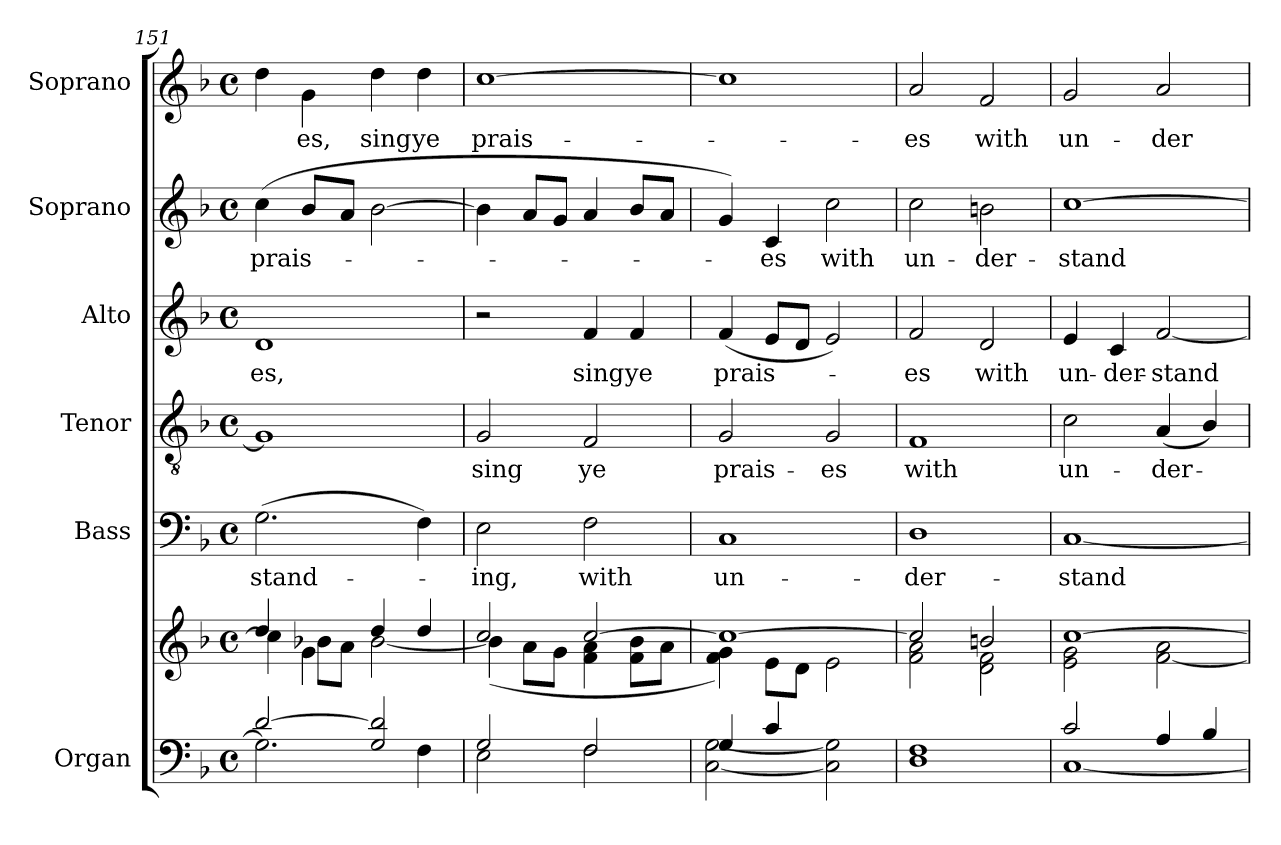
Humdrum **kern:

**kern	**kern	**kern	**text	**kern	**text	**kern	**text	**kern	**text	**kern	**text
*part6	*part6	*part5	*part5	*part4	*part4	*part3	*part3	*part2	*part2	*part1	*part1
*staff7	*staff6	*staff5	*staff5	*staff4	*staff4	*staff3	*staff3	*staff2	*staff2	*staff1	*staff1
*I"Organ	*	*I"Bass	*	*I"Tenor	*	*I"Alto	*	*I"Soprano	*	*I"Soprano	*
*I'Org.	*	*I'B.	*	*I'T.	*	*I'A.	*	*I'S.	*	*I'S.	*
*clefF4	*clefG2	*clefF4	*	*clefGv2	*	*clefG2	*	*clefG2	*	*clefG2	*
*	*	*	*	*ITrd7c12	*	*	*	*	*	*	*
*k[b-]	*k[b-]	*k[b-]	*	*k[b-]	*	*k[b-]	*	*k[b-]	*	*k[b-]	*
*F:	*F:	*F:	*	*F:	*	*F:	*	*F:	*	*F:	*
*M4/4	*M4/4	*M4/4	*	*M4/4	*	*M4/4	*	*M4/4	*	*M4/4	*
*met(c)	*met(c)	*met(c)	*	*met(c)	*	*met(c)	*	*met(c)	*	*met(c)	*
=151	=151	=151	=151	=151	=151	=151	=151	=151	=151	=151	=151
*^	*^	*	*	*	*	*	*	*	*	*	*
!	!	!	!	!	!LO:LY:b:color=#000000	!	!	!	!	!	!	!	!
!	!	!	!	!	!	!	!	!	!LO:LY:b:color=#000000	!	!	!	!
!	!	!	!	!	!	!	!	!	!	!	!LO:LY:b:color=#000000	!	!
[>2di/	2.Gi\]	4ddi/	4cci\]	(2.Gi\	-stand-	1GGi]	.	1di	-es,	(4cci\	prais-	4ddi\	.
!	!	!	!	!	!	!	!	!	!	!	!	!	!LO:LY:b:color=#000000
.	.	4gi\	8b-Xi\L	.	.	.	.	.	.	8b-i/L	.	4gi\	-es,
.	.	.	8ai\J	.	.	.	.	.	.	8ai/J	.	.	.
!	!	!	!	!	!	!	!	!	!	!	!	!	!LO:LY:b:color=#000000
2Gi/ 2di]	.	4ddi/	[<2b-i\	.	.	.	.	.	.	[>2b-i\	.	4ddi\	sing
!	!	!	!	!	!	!	!	!	!	!	!	!	!LO:LY:b:color=#000000
.	4Fi\	4ddi/	.	4Fi\)	.	.	.	.	.	.	.	4ddi\	ye
!!LO:LB:g=z
=152	=152	=152	=152	=152	=152	=152	=152	=152	=152	=152	=152	=152	=152
!	!	!	!	!	!LO:LY:b:color=#000000	!	!	!	!	!	!	!	!
!	!	!	!	!	!	!	!LO:LY:b:color=#000000	!	!	!	!	!	!
!	!	!	!	!	!	!	!	!	!	!	!	!	!LO:LY:b:color=#000000
2Gi/	2Ei\	2cci/	(4b-i\]	2Ei\	-ing,	2GGi/	sing	2r	.	4b-i\]	.	[>1cci	prais-
.	.	.	8ai\L	.	.	.	.	.	.	8ai/L	.	.	.
.	.	.	8gi\J	.	.	.	.	.	.	8gi/J	.	.	.
!	!	!	!	!	!LO:LY:b:color=#000000	!	!	!	!	!	!	!	!
!	!	!	!	!	!	!	!LO:LY:b:color=#000000	!	!	!	!	!	!
!	!	!	!	!	!	!	!	!	!LO:LY:b:color=#000000	!	!	!	!
2Fi/	2Fi\	[>2cci/	4fi\ 4ai	2Fi\	with	2FFi/	ye	4fi/	sing	4ai/	.	.	.
!	!	!	!	!	!	!	!	!	!LO:LY:b:color=#000000	!	!	!	!
.	.	.	8fi\ 8b-iL	.	.	.	.	4fi/	ye	8b-i/L	.	.	.
.	.	.	8ai\J	.	.	.	.	.	.	8ai/J	.	.	.
=153	=153	=153	=153	=153	=153	=153	=153	=153	=153	=153	=153	=153	=153
!	!	!	!	!	!LO:LY:b:color=#000000	!	!	!	!	!	!	!	!
!	!	!	!	!	!	!	!LO:LY:b:color=#000000	!	!	!	!	!	!
!	!	!	!	!	!	!	!	!	!LO:LY:b:color=#000000	!	!	!	!
4Gi/	[<2Ci\ [<2Gi	1cci_>	4fi\ 4gi)	1Ci	un-	2GGi/	prais-	(4fi/	prais-	4gi/)	.	1cci]	.
!	!	!	!	!	!	!	!	!	!	!	!LO:LY:b:color=#000000	!	!
4ci/	.	.	8ei\L	.	.	.	.	8ei/L	.	4ci/	-es	.	.
.	.	.	8di\J	.	.	.	.	8di/J	.	.	.	.	.
!	!	!	!	!	!	!	!LO:LY:b:color=#000000	!	!	!	!	!	!
!	!	!	!	!	!	!	!	!	!	!	!LO:LY:b:color=#000000	!	!
2ryy	2Ci\] 2Gi]	.	2ei\	.	.	2GGi/	-es	2ei/)	.	2cci\	with	.	.
*v	*v	*	*	*	*	*	*	*	*	*	*	*	*
=154	=154	=154	=154	=154	=154	=154	=154	=154	=154	=154	=154	=154
*^	*	*	*	*	*	*	*	*	*	*	*	*
!	!	!	!	!	!LO:LY:b:color=#000000	!	!	!	!	!	!	!	!
*v	*v	*	*	*	*	*	*	*	*	*	*	*	*
*^	*	*	*	*	*	*	*	*	*	*	*	*
!	!	!	!	!	!	!	!LO:LY:b:color=#000000	!	!	!	!	!	!
*v	*v	*	*	*	*	*	*	*	*	*	*	*	*
*^	*	*	*	*	*	*	*	*	*	*	*	*
!	!	!	!	!	!	!	!	!	!LO:LY:b:color=#000000	!	!	!	!
*v	*v	*	*	*	*	*	*	*	*	*	*	*	*
*^	*	*	*	*	*	*	*	*	*	*	*	*
!	!	!	!	!	!	!	!	!	!	!	!LO:LY:b:color=#000000	!	!
*v	*v	*	*	*	*	*	*	*	*	*	*	*	*
*^	*	*	*	*	*	*	*	*	*	*	*	*
!	!	!	!	!	!	!	!	!	!	!	!	!	!LO:LY:b:color=#000000
*v	*v	*	*	*	*	*	*	*	*	*	*	*	*
1Di 1Fi	2cci/]	2fi\ 2ai	1Di	-der-	1FFi	with	2fi/	-es	2cci\	un-	2ai/	-es
!	!	!	!	!	!	!	!	!LO:LY:b:color=#000000	!	!	!	!
!	!	!	!	!	!	!	!	!	!	!LO:LY:b:color=#000000	!	!
!	!	!	!	!	!	!	!	!	!	!	!	!LO:LY:b:color=#000000
.	2bni/	2di\ 2fi	.	.	.	.	2di/	with	2bni\	-der-	2fi/	with
=155	=155	=155	=155	=155	=155	=155	=155	=155	=155	=155	=155	=155
*^	*	*	*	*	*	*	*	*	*	*	*	*
!	!	!	!	!	!LO:LY:b:color=#000000	!	!	!	!	!	!	!	!
!	!	!	!	!	!	!	!LO:LY:b:color=#000000	!	!	!	!	!	!
!	!	!	!	!	!	!	!	!	!LO:LY:b:color=#000000	!	!	!	!
!	!	!	!	!	!	!	!	!	!	!	!LO:LY:b:color=#000000	!	!
!	!	!	!	!	!	!	!	!	!	!	!	!	!LO:LY:b:color=#000000
2ci/	[<1Ci	[>1cci	2ei\ 2gi	[<1Ci	-stand-	2Ci\	un-	4ei/	un-	[>1cci	-stand-	2gi/	un-
!	!	!	!	!	!	!	!	!	!LO:LY:b:color=#000000	!	!	!	!
.	.	.	.	.	.	.	.	4ci/	-der-	.	.	.	.
!	!	!	!	!	!	!	!LO:LY:b:color=#000000	!	!	!	!	!	!
!	!	!	!	!	!	!	!	!	!LO:LY:b:color=#000000	!	!	!	!
!	!	!	!	!	!	!	!	!	!	!	!	!	!LO:LY:b:color=#000000
4Ai/	.	.	[<2fi\ 2ai	.	.	(4AAi/	-der-	[<2fi/	-stand-	.	.	2ai/	-der-
4B-i/	.	.	.	.	.	4BB-i/)	.	.	.	.	.	.	.
*v	*v	*	*	*	*	*	*	*	*	*	*	*	*
*	*v	*v	*	*	*	*	*	*	*	*	*	*
=	=	=	=	=	=	=	=	=	=	=	=
*-	*-	*-	*-	*-	*-	*-	*-	*-	*-	*-	*-
